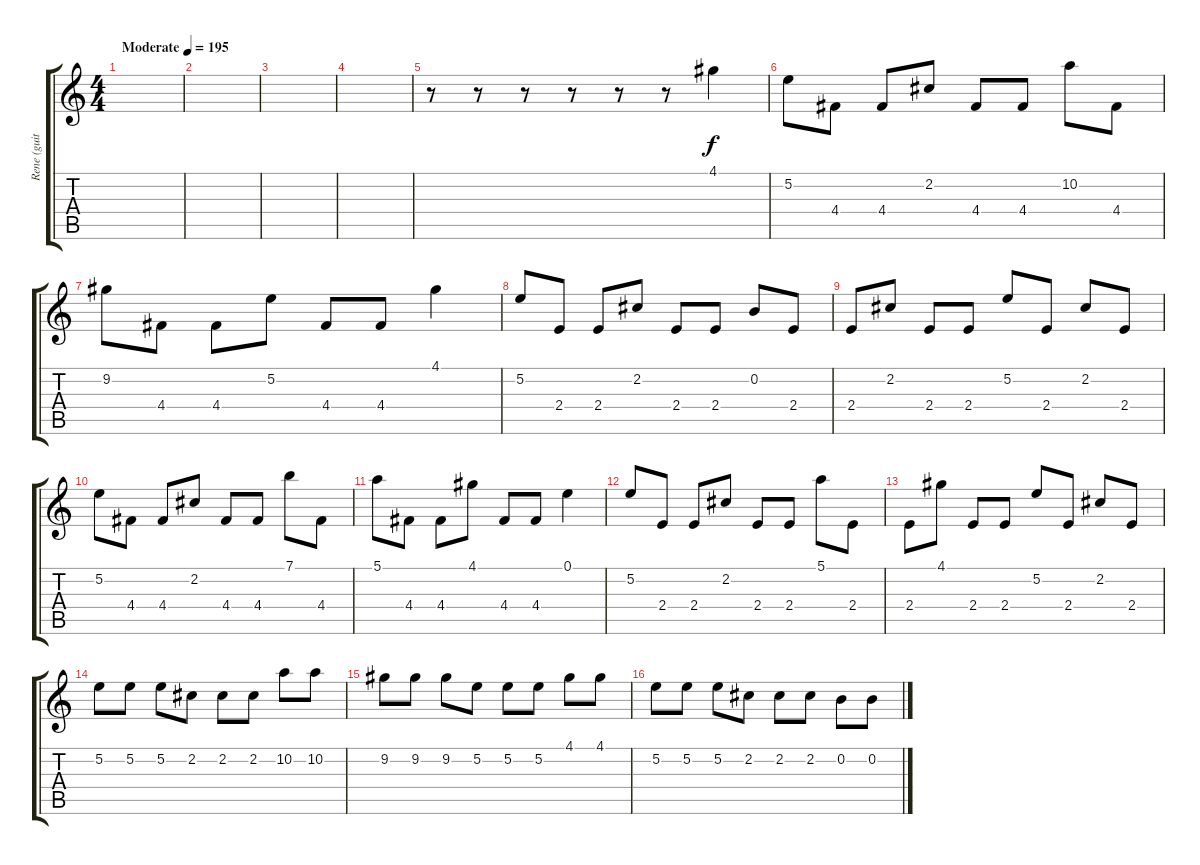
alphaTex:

\track ("Rene (guitarra)" "Rene (guit") {instrument distortionguitar}
\staff {score tabs}
\tuning (E4 B3 G3 D3 A2 D2) {hide}
\ts (4 4)
\tempo (195 "Moderate")
\clef g2
\ks c
|
|
|
|
r.8 r.8 r.8 r.8 r.8 r.8 4.1.4 |
5.2.8 4.4.8 4.4.8 2.2.8 4.4.8 4.4.8 10.2.8 4.4.8 |
9.2.8 4.4.8 4.4.8 5.2.8 4.4.8 4.4.8 4.1.4 |
5.2.8 2.4.8 2.4.8 2.2.8 2.4.8 2.4.8 0.2.8 2.4.8 |
2.4.8 2.2.8 2.4.8 2.4.8 5.2.8 2.4.8 2.2.8 2.4.8 |
5.2.8 4.4.8 4.4.8 2.2.8 4.4.8 4.4.8 7.1.8 4.4.8 |
5.1.8 4.4.8 4.4.8 4.1.8 4.4.8 4.4.8 0.1.4 |
5.2.8 2.4.8 2.4.8 2.2.8 2.4.8 2.4.8 5.1.8 2.4.8 |
2.4.8 4.1.8 2.4.8 2.4.8 5.2.8 2.4.8 2.2.8 2.4.8 |
5.2.8 5.2.8 5.2.8 2.2.8 2.2.8 2.2.8 10.2.8 10.2.8 |
9.2.8 9.2.8 9.2.8 5.2.8 5.2.8 5.2.8 4.1.8 4.1.8 |
5.2.8 5.2.8 5.2.8 2.2.8 2.2.8 2.2.8 0.2.8 0.2.8
